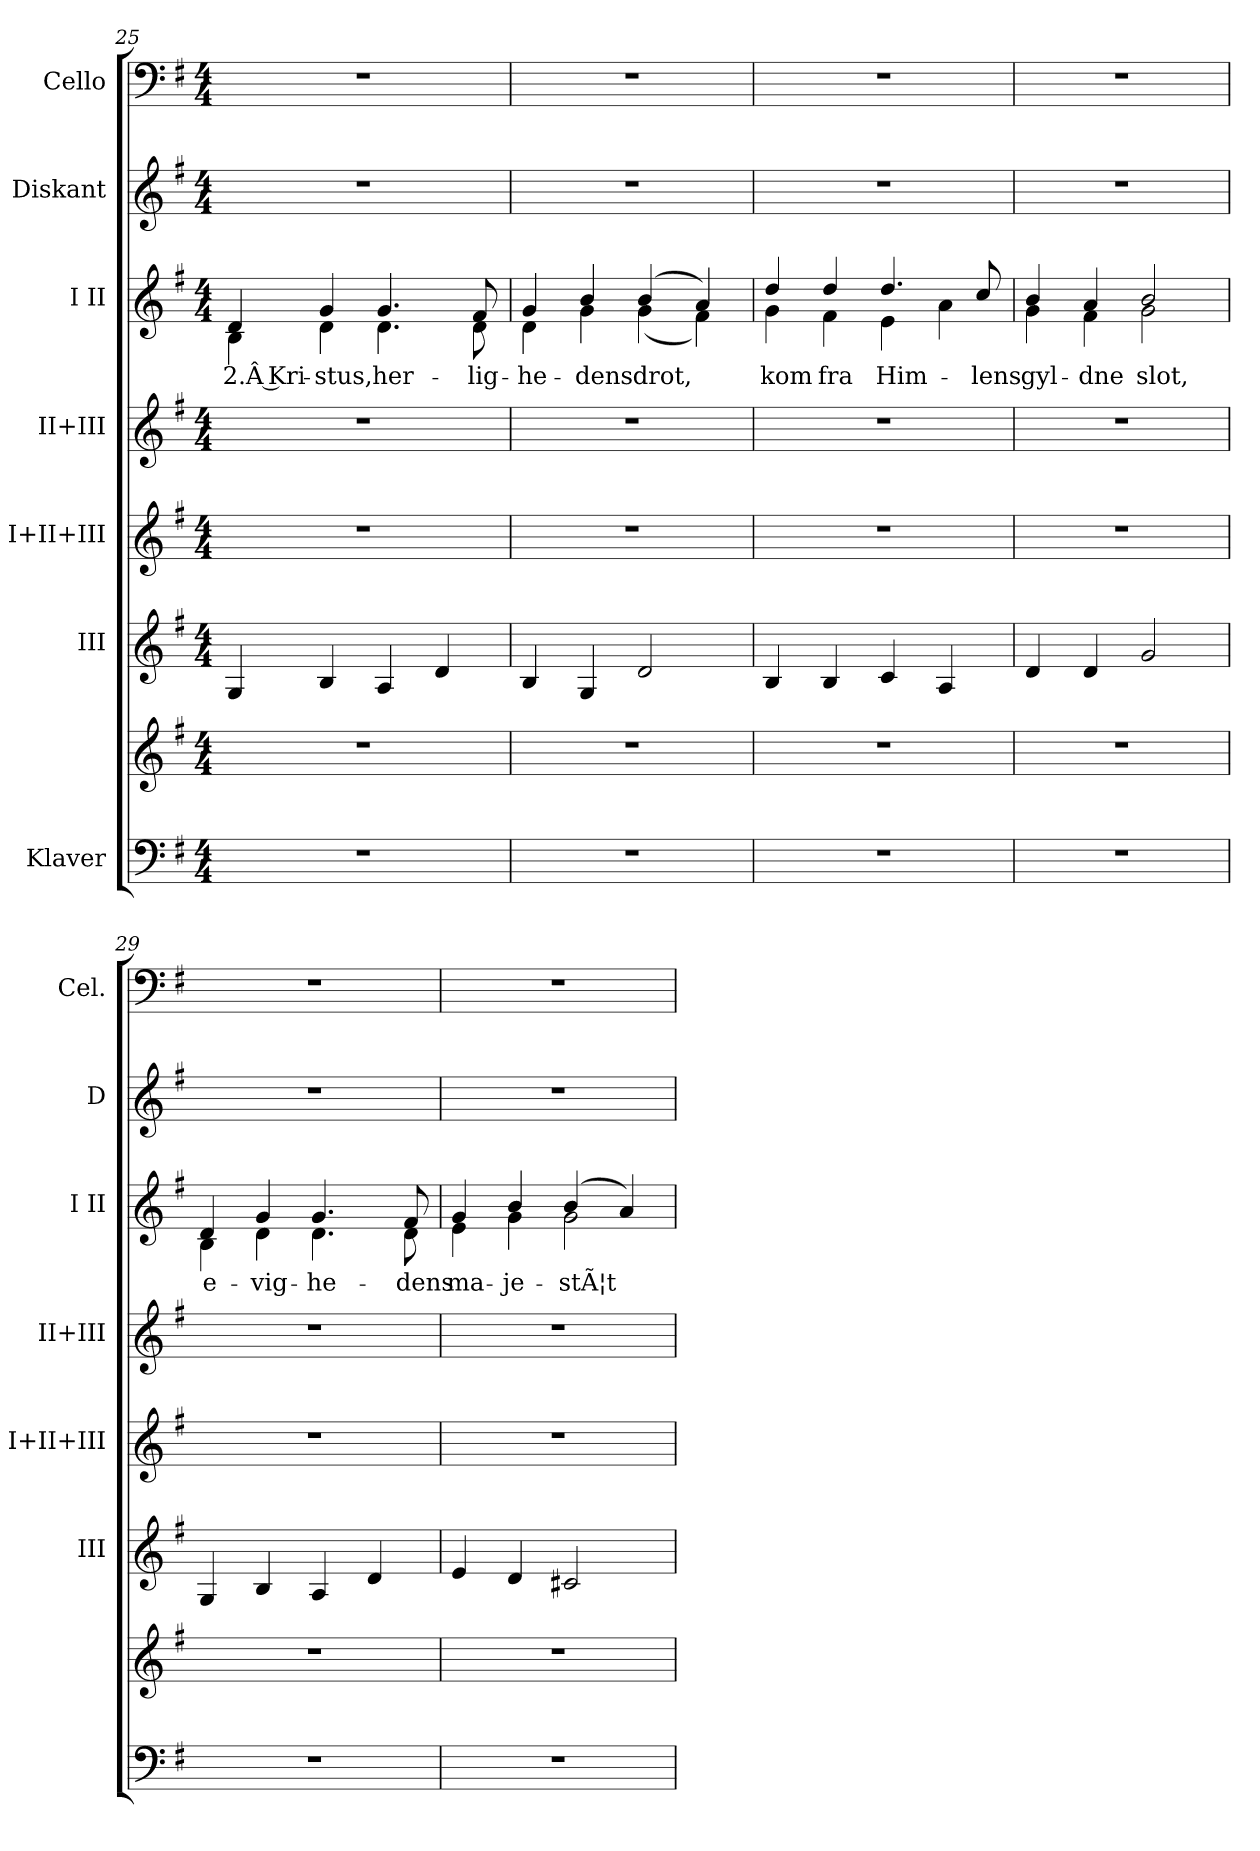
**kern	**kern	**kern	**kern	**kern	**kern	**text	**kern	**kern
*part7	*part7	*part6	*part5	*part4	*part3	*part3	*part2	*part1
*staff8	*staff7	*staff6	*staff5	*staff4	*staff3	*staff3	*staff2	*staff1
*I"Klaver	*	*I"III	*I"I+II+III	*I"II+III	*I"I II	*	*I"Diskant	*I"Cello
*	*	*I'III	*I'I+II+III	*I'II+III	*I'I II	*	*I'D	*I'Cel.
!!LO:LB:g=z
*clefF4	*clefG2	*clefG2	*clefG2	*clefG2	*clefG2	*	*clefG2	*clefF4
*k[f#]	*k[f#]	*k[f#]	*k[f#]	*k[f#]	*k[f#]	*	*k[f#]	*k[f#]
*M4/4	*M4/4	*M4/4	*M4/4	*M4/4	*M4/4	*	*M4/4	*M4/4
=25	=25	=25	=25	=25	=25	=25	=25	=25
*	*	*	*	*	*^	*	*	*
1r	1r	4G/	1r	1r	4d/	4B\	2.Â Kri-	1r	1r
.	.	4B/	.	.	4g/	4d\	-stus,	.	.
.	.	4A/	.	.	4.g/	4.d\	her-	.	.
.	.	4d/	.	.	.	.	.	.	.
.	.	.	.	.	8f#/	8d\	-lig-	.	.
=26	=26	=26	=26	=26	=26	=26	=26	=26	=26
1r	1r	4B/	1r	1r	4g/	4d\	-he-	1r	1r
.	.	4G/	.	.	4b/	4g\	-dens	.	.
.	.	2d/	.	.	(>4b/	(<4g\	-drot,	.	.
.	.	.	.	.	4a/)	4f#\)	.	.	.
=27	=27	=27	=27	=27	=27	=27	=27	=27	=27
1r	1r	4B/	1r	1r	4dd/	4g\	kom	1r	1r
.	.	4B/	.	.	4dd/	4f#\	fra	.	.
.	.	4c/	.	.	4.dd/	4e\	Him-	.	.
.	.	4A/	.	.	.	4a\	.	.	.
.	.	.	.	.	8cc/	.	-lens	.	.
=28	=28	=28	=28	=28	=28	=28	=28	=28	=28
1r	1r	4d/	1r	1r	4b/	4g\	gyl-	1r	1r
.	.	4d/	.	.	4a/	4f#\	-dne	.	.
.	.	2g/	.	.	2b/	2g\	slot,	.	.
=29	=29	=29	=29	=29	=29	=29	=29	=29	=29
1r	1r	4G/	1r	1r	4d/	4B\	e-	1r	1r
.	.	4B/	.	.	4g/	4d\	-vig-	.	.
.	.	4A/	.	.	4.g/	4.d\	-he-	.	.
.	.	4d/	.	.	.	.	.	.	.
.	.	.	.	.	8f#/	8d\	-dens	.	.
=30	=30	=30	=30	=30	=30	=30	=30	=30	=30
1r	1r	4e/	1r	1r	4g/	4e\	ma-	1r	1r
.	.	4d/	.	.	4b/	4g\	-je-	.	.
.	.	2c#X/	.	.	(>4b/	2g\	-stÃ¦t	.	.
.	.	.	.	.	4a/)	.	.	.	.
*	*	*	*	*	*v	*v	*	*	*
=	=	=	=	=	=	=	=	=
*-	*-	*-	*-	*-	*-	*-	*-	*-
